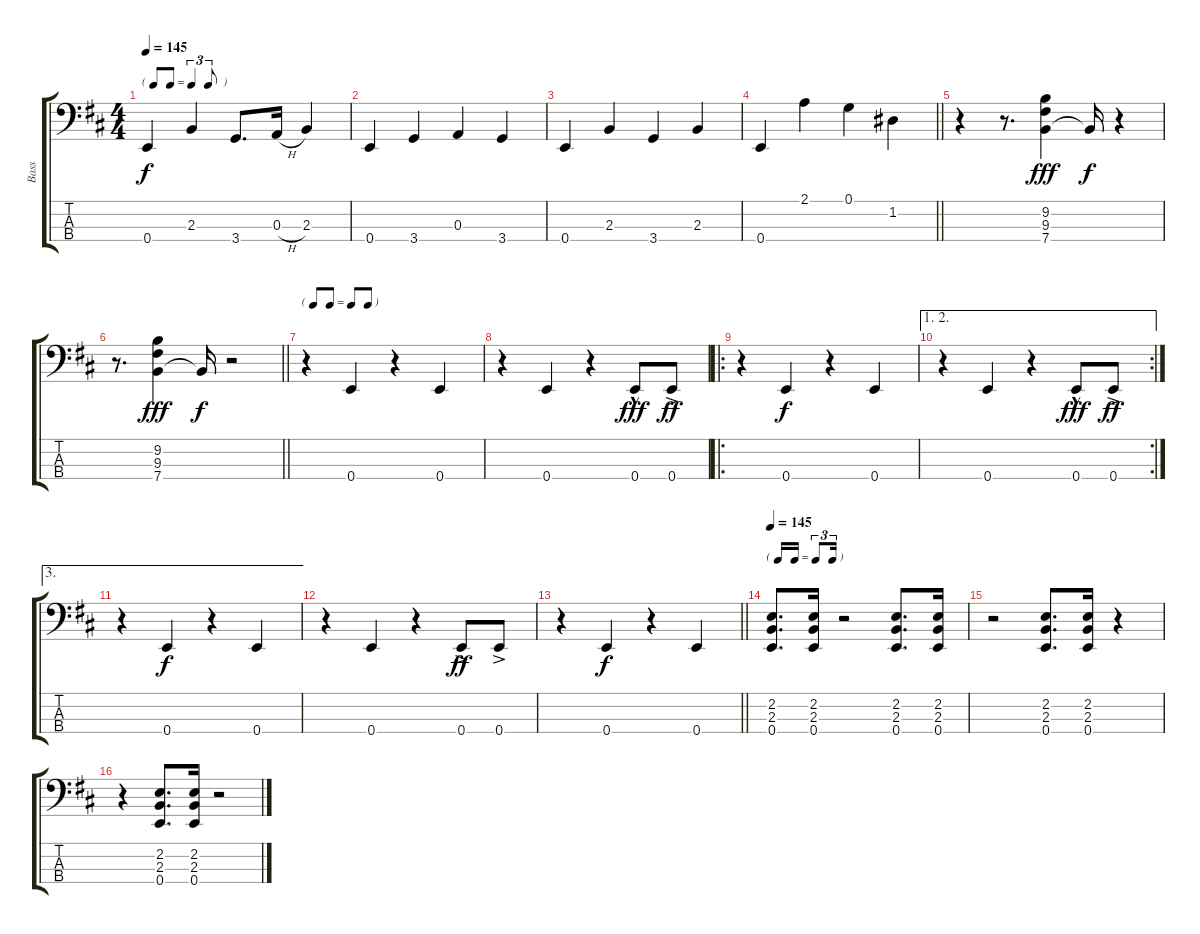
\track ("Bass" "Bass") {instrument electricguitarjazz}
\staff {score tabs}
\tuning (G2 D2 A1 E1) {hide}
\ts (4 4)
\tf triplet8th
\tempo 145
\clef f4
\ks d
0.4.4{dy f} 2.3.4 3.4.8{d} 0.3{h}.16 2.3.4 |
0.4.4 3.4.4 0.3.4 3.4.4 |
0.4.4 2.3.4 3.4.4 2.3.4 |
\barLineRight lightlight
0.4.4 2.1.4 0.1.4 1.2.4 |
r.4{volume 16} r.8{d} (9.2 9.3 7.4).4{dy fff} 7.4{t}.16{dy f} r.4 |
\barLineRight lightlight
r.8{d} (9.2 9.3 7.4).4{dy fff} 7.4{t}.16{dy f} r.2 |
\tf none
r.4{volume 13} 0.4.4 r.4 0.4.4 |
r.4 0.4.4 r.4 0.4{hac}.8{dy fff} 0.4{ac}.8{dy ff} |
\ro
r.4 0.4.4{dy f} r.4 0.4.4 |
\ae (1 2)
\rc 2
r.4 0.4.4 r.4 0.4{hac}.8{dy fff} 0.4{ac}.8{dy ff} |
\ae 3
r.4 0.4.4{dy f} r.4 0.4.4 |
r.4 0.4.4 r.4 0.4{ac}.8{dy ff} 0.4{ac}.8 |
\barLineRight lightlight
r.4 0.4.4{dy f} r.4 0.4.4 |
\tf triplet16th
\tempo 145
(2.2 2.3 0.4).8{d volume 16} (2.2 2.3 0.4).16 r.2 (2.2 2.3 0.4).8{d} (2.2 2.3 0.4).16 |
r.2 (2.2 2.3 0.4).8{d} (2.2 2.3 0.4).16 r.4 |
r.4 (2.2 2.3 0.4).8{d} (2.2 2.3 0.4).16 r.2
